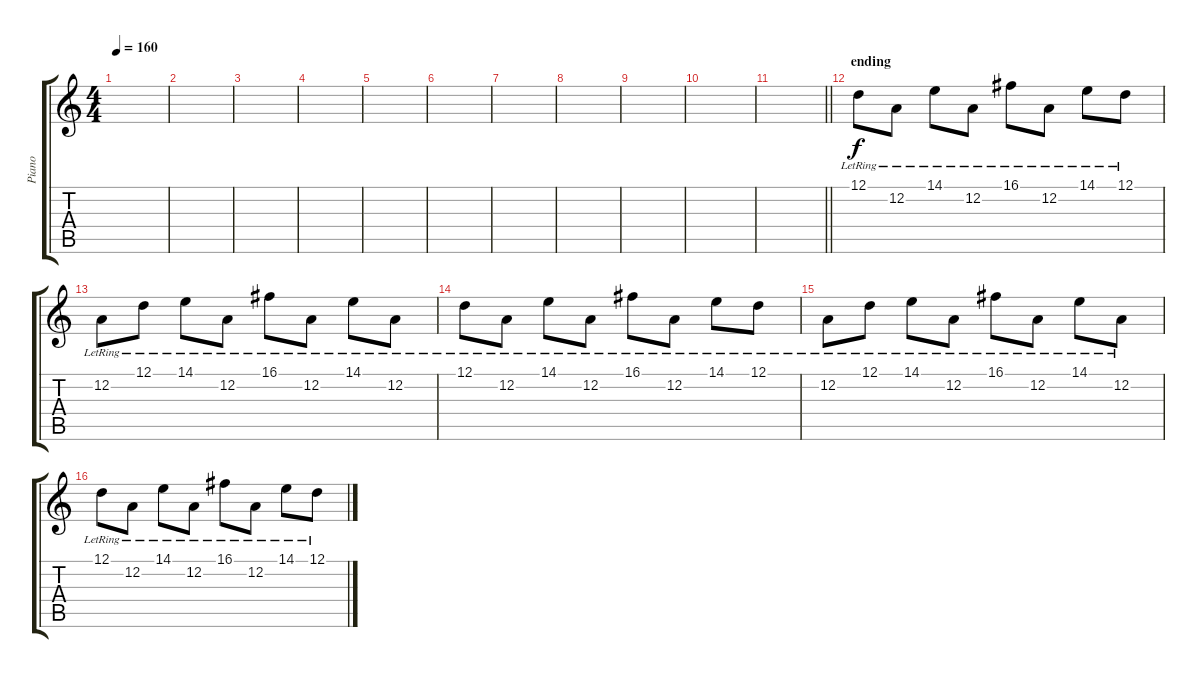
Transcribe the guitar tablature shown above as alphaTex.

\track ("Piano" "Piano") {instrument brightacousticpiano}
\staff {score tabs}
\tuning (D4 A3 F3 C3 G2 D2) {hide}
\ts (4 4)
\tempo 160
\clef g2
\ks c
|
|
|
|
|
|
|
|
|
|
\barLineRight lightlight
|
\section ("" "ending")
12.1{lr}.8 12.2{lr}.8 14.1{lr}.8 12.2{lr}.8 16.1{lr}.8 12.2{lr}.8 14.1{lr}.8 12.1{lr}.8 |
12.2{lr}.8 12.1{lr}.8 14.1{lr}.8 12.2{lr}.8 16.1{lr}.8 12.2{lr}.8 14.1{lr}.8 12.2{lr}.8 |
12.1{lr}.8 12.2{lr}.8 14.1{lr}.8 12.2{lr}.8 16.1{lr}.8 12.2{lr}.8 14.1{lr}.8 12.1{lr}.8 |
12.2{lr}.8 12.1{lr}.8 14.1{lr}.8 12.2{lr}.8 16.1{lr}.8 12.2{lr}.8 14.1{lr}.8 12.2{lr}.8 |
12.1{lr}.8 12.2{lr}.8 14.1{lr}.8 12.2{lr}.8 16.1{lr}.8 12.2{lr}.8 14.1{lr}.8 12.1{lr}.8
